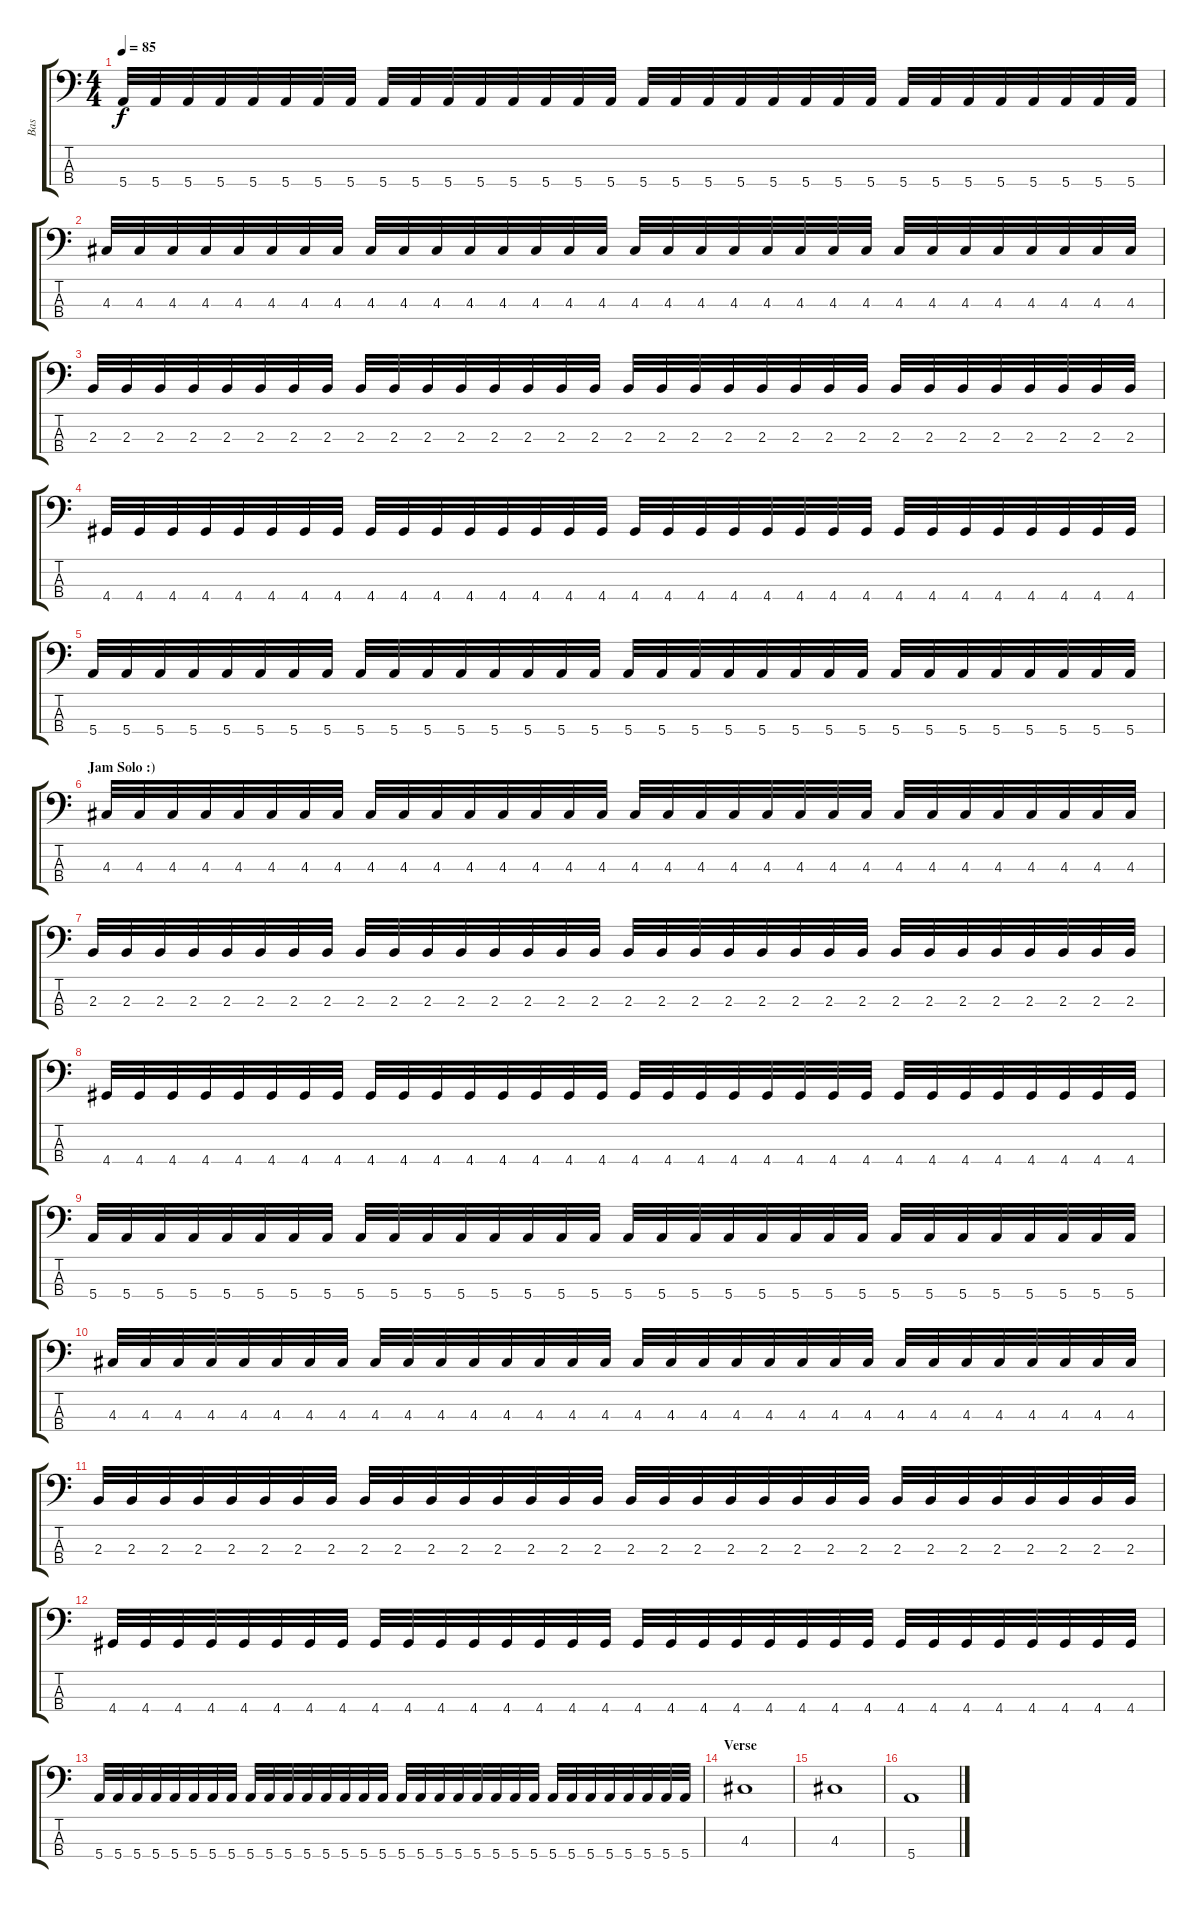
\track ("Bas" "Bas") {instrument electricbassfinger}
\staff {score tabs}
\tuning (G2 D2 A1 E1) {hide}
\ts (4 4)
\tempo 85
\clef f4
\ks c
5.4.32{dy f} 5.4.32 5.4.32 5.4.32 5.4.32 5.4.32 5.4.32 5.4.32 5.4.32 5.4.32 5.4.32 5.4.32 5.4.32 5.4.32 5.4.32 5.4.32 5.4.32 5.4.32 5.4.32 5.4.32 5.4.32 5.4.32 5.4.32 5.4.32 5.4.32 5.4.32 5.4.32 5.4.32 5.4.32 5.4.32 5.4.32 5.4.32 |
4.3.32{instrument electricbassfinger} 4.3.32 4.3.32 4.3.32 4.3.32 4.3.32 4.3.32 4.3.32 4.3.32 4.3.32 4.3.32 4.3.32 4.3.32 4.3.32 4.3.32 4.3.32 4.3.32{instrument electricbassfinger} 4.3.32 4.3.32 4.3.32 4.3.32 4.3.32 4.3.32 4.3.32 4.3.32 4.3.32 4.3.32 4.3.32 4.3.32 4.3.32 4.3.32 4.3.32 |
2.3.32 2.3.32 2.3.32 2.3.32 2.3.32 2.3.32 2.3.32 2.3.32 2.3.32 2.3.32 2.3.32 2.3.32 2.3.32 2.3.32 2.3.32 2.3.32 2.3.32 2.3.32 2.3.32 2.3.32 2.3.32 2.3.32 2.3.32 2.3.32 2.3.32 2.3.32 2.3.32 2.3.32 2.3.32 2.3.32 2.3.32 2.3.32 |
4.4.32 4.4.32 4.4.32 4.4.32 4.4.32 4.4.32 4.4.32 4.4.32 4.4.32 4.4.32 4.4.32 4.4.32 4.4.32 4.4.32 4.4.32 4.4.32 4.4.32 4.4.32 4.4.32 4.4.32 4.4.32 4.4.32 4.4.32 4.4.32 4.4.32 4.4.32 4.4.32 4.4.32 4.4.32 4.4.32 4.4.32 4.4.32 |
5.4.32 5.4.32 5.4.32 5.4.32 5.4.32 5.4.32 5.4.32 5.4.32 5.4.32 5.4.32 5.4.32 5.4.32 5.4.32 5.4.32 5.4.32 5.4.32 5.4.32 5.4.32 5.4.32 5.4.32 5.4.32 5.4.32 5.4.32 5.4.32 5.4.32 5.4.32 5.4.32 5.4.32 5.4.32 5.4.32 5.4.32 5.4.32 |
\section ("" "Jam Solo :)")
4.3.32{instrument electricbassfinger} 4.3.32 4.3.32 4.3.32 4.3.32 4.3.32 4.3.32 4.3.32 4.3.32 4.3.32 4.3.32 4.3.32 4.3.32 4.3.32 4.3.32 4.3.32 4.3.32{instrument electricbassfinger} 4.3.32 4.3.32 4.3.32 4.3.32 4.3.32 4.3.32 4.3.32 4.3.32 4.3.32 4.3.32 4.3.32 4.3.32 4.3.32 4.3.32 4.3.32 |
2.3.32{instrument electricbassfinger} 2.3.32 2.3.32 2.3.32 2.3.32 2.3.32 2.3.32 2.3.32 2.3.32 2.3.32 2.3.32 2.3.32 2.3.32 2.3.32 2.3.32 2.3.32 2.3.32 2.3.32 2.3.32 2.3.32 2.3.32 2.3.32 2.3.32 2.3.32 2.3.32 2.3.32 2.3.32 2.3.32 2.3.32 2.3.32 2.3.32 2.3.32 |
4.4.32 4.4.32 4.4.32 4.4.32 4.4.32 4.4.32 4.4.32 4.4.32 4.4.32 4.4.32 4.4.32 4.4.32 4.4.32 4.4.32 4.4.32 4.4.32 4.4.32 4.4.32 4.4.32 4.4.32 4.4.32 4.4.32 4.4.32 4.4.32 4.4.32 4.4.32 4.4.32 4.4.32 4.4.32 4.4.32 4.4.32 4.4.32 |
5.4.32{instrument electricbassfinger} 5.4.32 5.4.32 5.4.32 5.4.32 5.4.32 5.4.32 5.4.32 5.4.32 5.4.32 5.4.32 5.4.32 5.4.32 5.4.32 5.4.32 5.4.32 5.4.32 5.4.32 5.4.32 5.4.32 5.4.32 5.4.32 5.4.32 5.4.32 5.4.32 5.4.32 5.4.32 5.4.32 5.4.32 5.4.32 5.4.32 5.4.32 |
4.3.32{instrument electricbassfinger} 4.3.32 4.3.32 4.3.32 4.3.32 4.3.32 4.3.32 4.3.32 4.3.32 4.3.32 4.3.32 4.3.32 4.3.32 4.3.32 4.3.32 4.3.32 4.3.32{instrument electricbassfinger} 4.3.32 4.3.32 4.3.32 4.3.32 4.3.32 4.3.32 4.3.32 4.3.32 4.3.32 4.3.32 4.3.32 4.3.32 4.3.32 4.3.32 4.3.32 |
2.3.32 2.3.32 2.3.32 2.3.32 2.3.32 2.3.32 2.3.32 2.3.32 2.3.32 2.3.32 2.3.32 2.3.32 2.3.32 2.3.32 2.3.32 2.3.32 2.3.32 2.3.32 2.3.32 2.3.32 2.3.32 2.3.32 2.3.32 2.3.32 2.3.32 2.3.32 2.3.32 2.3.32 2.3.32 2.3.32 2.3.32 2.3.32 |
4.4.32 4.4.32 4.4.32 4.4.32 4.4.32 4.4.32 4.4.32 4.4.32 4.4.32 4.4.32 4.4.32 4.4.32 4.4.32 4.4.32 4.4.32 4.4.32 4.4.32 4.4.32 4.4.32 4.4.32 4.4.32 4.4.32 4.4.32 4.4.32 4.4.32 4.4.32 4.4.32 4.4.32 4.4.32 4.4.32 4.4.32 4.4.32 |
5.4.32 5.4.32 5.4.32 5.4.32 5.4.32 5.4.32 5.4.32 5.4.32 5.4.32 5.4.32 5.4.32 5.4.32 5.4.32 5.4.32 5.4.32 5.4.32 5.4.32 5.4.32 5.4.32 5.4.32 5.4.32 5.4.32 5.4.32 5.4.32 5.4.32 5.4.32 5.4.32 5.4.32 5.4.32 5.4.32 5.4.32 5.4.32 |
\section ("" "Verse")
4.3.1{instrument electricbassfinger} |
4.3.1 |
5.4.1
